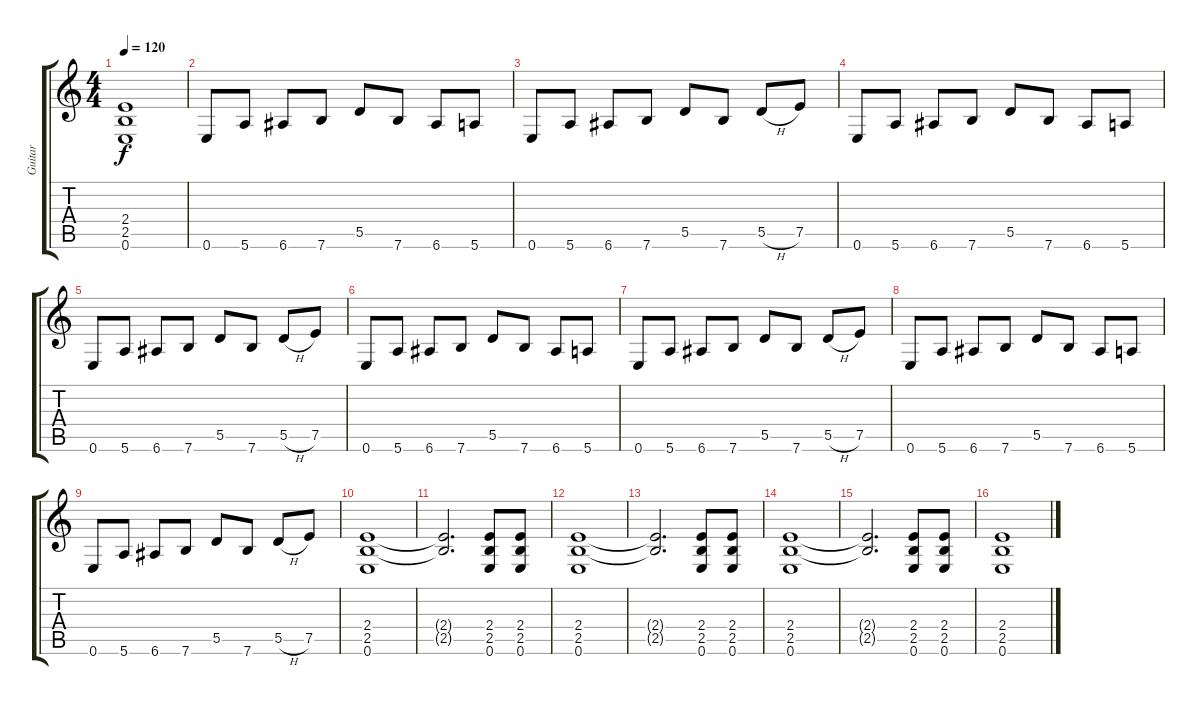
\track ("Guitar" "Guitar") {instrument distortionguitar}
\staff {score tabs}
\tuning (E4 B3 G3 D3 A2 E2) {hide}
\ts (4 4)
\tempo 120
\clef g2
\ks c
(2.4 2.5 0.6).1{dy f} |
0.6.8 5.6.8 6.6.8 7.6.8 5.5.8 7.6.8 6.6.8 5.6.8 |
0.6.8 5.6.8 6.6.8 7.6.8 5.5.8 7.6.8 5.5{h}.8 7.5.8 |
0.6.8 5.6.8 6.6.8 7.6.8 5.5.8 7.6.8 6.6.8 5.6.8 |
0.6.8 5.6.8 6.6.8 7.6.8 5.5.8 7.6.8 5.5{h}.8 7.5.8 |
0.6.8 5.6.8 6.6.8 7.6.8 5.5.8 7.6.8 6.6.8 5.6.8 |
0.6.8 5.6.8 6.6.8 7.6.8 5.5.8 7.6.8 5.5{h}.8 7.5.8 |
0.6.8 5.6.8 6.6.8 7.6.8 5.5.8 7.6.8 6.6.8 5.6.8 |
0.6.8 5.6.8 6.6.8 7.6.8 5.5.8 7.6.8 5.5{h}.8 7.5.8 |
(2.4 2.5 0.6).1 |
(2.4{t} 2.5{t}).2{d} (2.4 2.5 0.6).8 (2.4 2.5 0.6).8 |
(2.4 2.5 0.6).1 |
(2.4{t} 2.5{t}).2{d} (2.4 2.5 0.6).8 (2.4 2.5 0.6).8 |
(2.4 2.5 0.6).1 |
(2.4{t} 2.5{t}).2{d} (2.4 2.5 0.6).8 (2.4 2.5 0.6).8 |
(2.4 2.5 0.6).1
